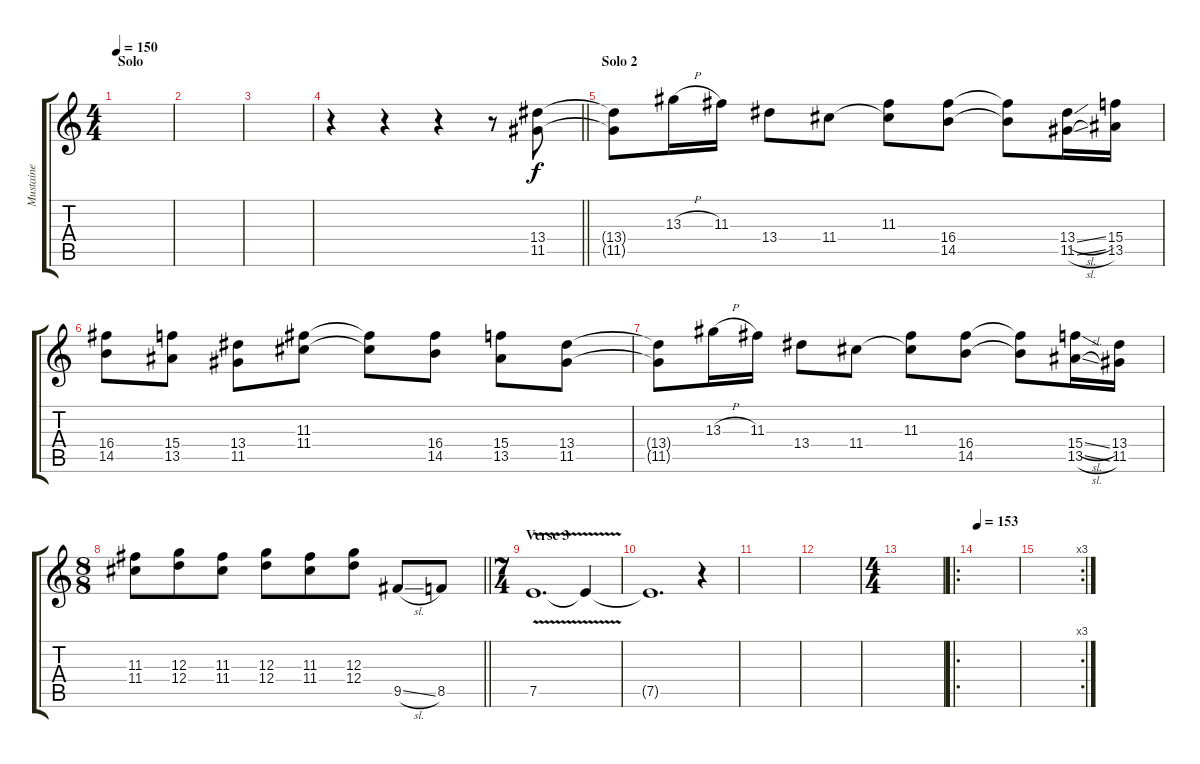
\track ("Mustaine " "Mustaine ") {instrument distortionguitar}
\staff {score tabs}
\tuning (E4 B3 G3 D3 A2 E2) {hide}
\ts (4 4)
\section ("" "Solo")
\tempo 150
\clef g2
\ks c
|
|
|
\barLineRight lightlight
r.4 r.4 r.4 r.8 (13.4 11.5).8 |
\section ("" "Solo 2")
(13.4{t} 11.5{t}).8{volume 14} 13.3{h}.16 11.3.16 13.4.8 11.4.8 (11.3 11.4{t}).8 (16.4 14.5).8 (16.4{t} 14.5{t}).8 (13.4{sl} 11.5{sl}).16 (15.4 13.5).16 |
(16.4 14.5).8 (15.4 13.5).8 (13.4 11.5).8 (11.3 11.4).8 (11.3{t} 11.4{t}).8 (16.4 14.5).8 (15.4 13.5).8 (13.4 11.5).8 |
(13.4{t} 11.5{t}).8 13.3{h}.16 11.3.16 13.4.8 11.4.8 (11.3 11.4{t}).8 (16.4 14.5).8 (16.4{t} 14.5{t}).8 (15.4{sl} 13.5{sl}).16 (13.4 11.5).16 |
\ts (8 8)
\barLineRight lightlight
(11.3 11.4).8 (12.3 12.4).8 (11.3 11.4).8 (12.3 12.4).8 (11.3 11.4).8 (12.3 12.4).8 9.5{sl}.8 8.5.8 |
\ts (7 4)
\section ("" "Verse 3")
7.5{v}.1{d} 7.5{t}.4{dy f} |
7.5{t}.1{d} r.4 |
|
|
\ts (4 4)
|
\ro
\tempo 153
|
\rc 3
